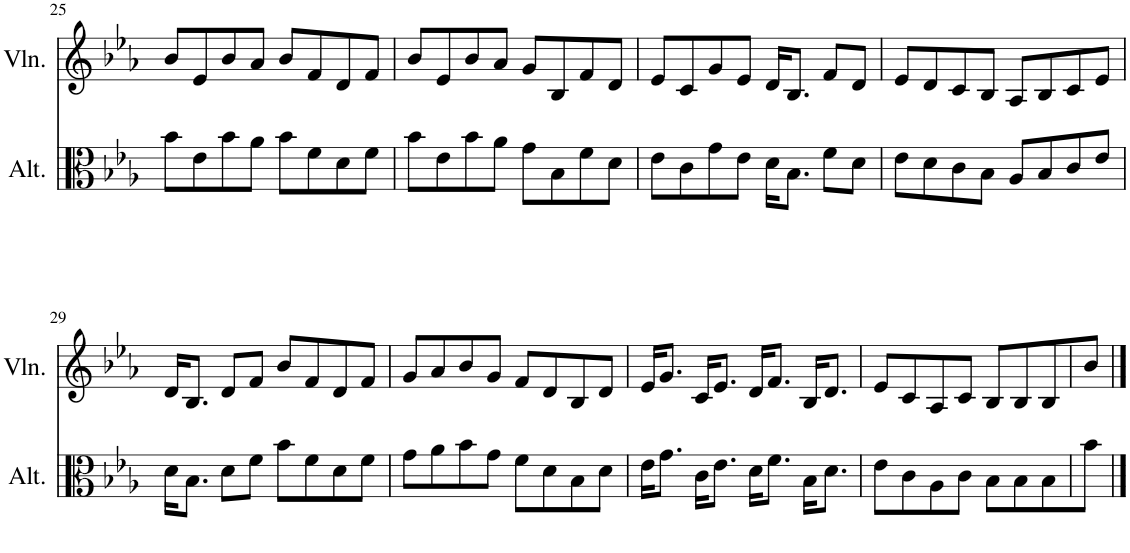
**kern	**kern
*part2	*part1
*staff2	*staff1
*I"Alto	*I"Violon
*I'Alt.	*I'Vln.
!!LO:PB:g=z
*clefC3	*clefG2
*k[b-e-a-]	*k[b-e-a-]
*M4/4	*M4/4
=25	=25
8b-\L	8b-/L
8e-\	8e-/
8b-\	8b-/
8a-\J	8a-/J
8b-\L	8b-/L
8f\	8f/
8d\	8d/
8f\J	8f/J
=26	=26
8b-\L	8b-/L
8e-\	8e-/
8b-\	8b-/
8a-\J	8a-/J
8g\L	8g/L
8B-\	8B-/
8f\	8f/
8d\J	8d/J
=27	=27
8e-\L	8e-/L
8c\	8c/
8g\	8g/
8e-\J	8e-/J
16d\KL	16d/KL
8.B-\J	8.B-/J
8f\L	8f/L
8d\J	8d/J
=28	=28
8e-\L	8e-/L
8d\	8d/
8c\	8c/
8B-\J	8B-/J
8A-/L	8A-/L
8B-/	8B-/
8c/	8c/
8e-/J	8e-/J
!!LO:LB:g=z
=29	=29
16d\KL	16d/KL
8.B-\J	8.B-/J
8d\L	8d/L
8f\J	8f/J
8b-\L	8b-/L
8f\	8f/
8d\	8d/
8f\J	8f/J
=30	=30
8g\L	8g/L
8a-\	8a-/
8b-\	8b-/
8g\J	8g/J
8f\L	8f/L
8d\	8d/
8B-\	8B-/
8d\J	8d/J
=31	=31
16e-\KL	16e-/KL
8.g\J	8.g/J
16c\KL	16c/KL
8.e-\J	8.e-/J
16d\KL	16d/KL
8.f\J	8.f/J
16B-\KL	16B-/KL
8.d\J	8.d/J
=32	=32
8e-\L	8e-/L
8c\	8c/
8A-\	8A-/
8c\J	8c/J
8B-\L	8B-/L
8B-\	8B-/
8B-\	8B-/
8b-\J	8b-/J
==	==
*-	*-
